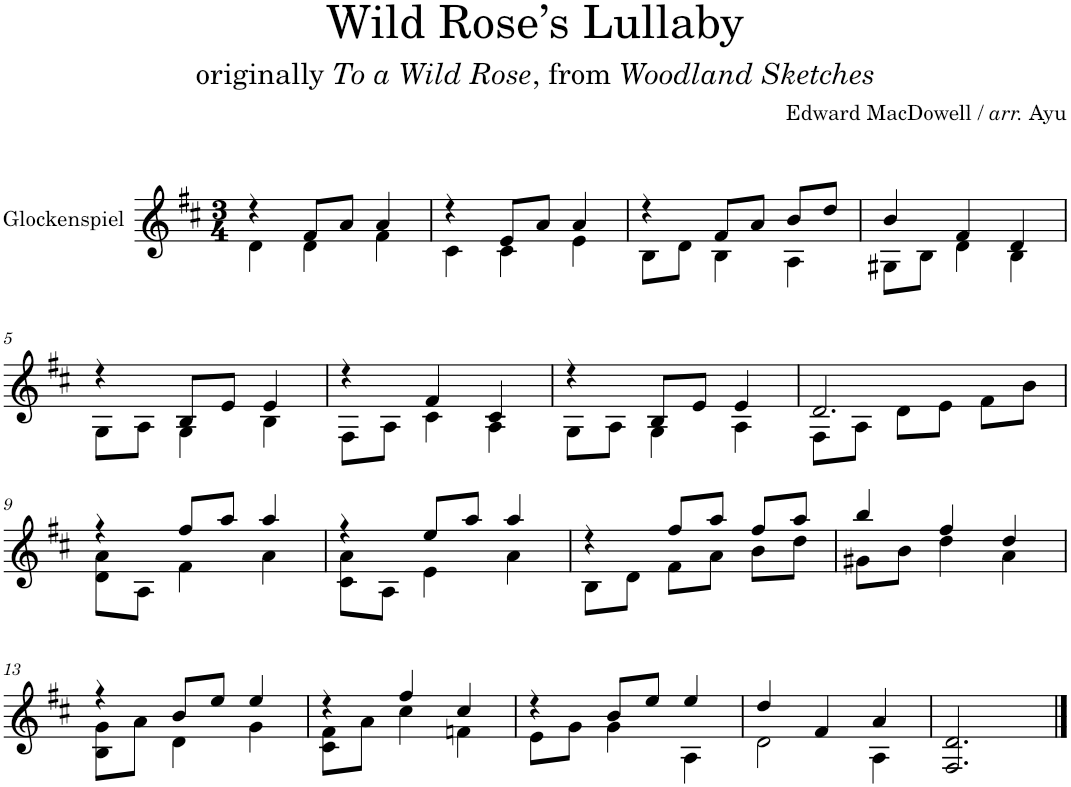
**kern
*part1
*staff1
*I"Glockenspiel
*I'Gsp
*clefG2
*Trd-14c-24
*k[f#c#]
*M3/4
=1
*^
4r	4d\
8f#/L	4d\
8a/J	.
4a/	4f#\
=2	=2
4r	4c#\
8e/L	4c#\
8a/J	.
4a/	4e\
=3	=3
4r	8B\L
.	8d\J
8f#/L	4B\
8a/J	.
8b/L	4A\
8dd/J	.
=4	=4
4b/	8G#X\L
.	8B\J
4f#/	4d\
4d/	4B\
!!LO:LB:g=z	!!
=5	=5
4r	8G\L
.	8A\J
8B/L	4G\
8e/J	.
4e/	4B\
=6	=6
4r	8F#\L
.	8A\J
4f#/	4c#\
4c#/	4A\
=7	=7
4r	8G\L
.	8A\J
8B/L	4G\
8e/J	.
4e/	4A\
=8	=8
2.d/	8F#\L
.	8A\J
.	8d\L
.	8e\J
.	8f#\L
.	8b\J
!!LO:LB:g=z	!!
=9	=9
4r	8d\ 8a\L
.	8A\J
8ff#/L	4f#\
8aa/J	.
4aa/	4a\
=10	=10
4r	8c#\ 8a\L
.	8A\J
8ee/L	4e\
8aa/J	.
4aa/	4a\
=11	=11
4r	8B\L
.	8d\J
8ff#/L	8f#\L
8aa/J	8a\J
8ff#/L	8b\L
8aa/J	8dd\J
=12	=12
4bb/	8g#X\L
.	8b\J
4ff#/	4dd\
4dd/	4a\
!!LO:LB:g=z	!!
=13	=13
4r	8B\ 8g\L
.	8a\J
8b/L	4d\
8ee/J	.
4ee/	4g\
=14	=14
4r	8c#\ 8f#\L
.	8a\J
4ff#/	4cc#\
4cc#/	4fn\
=15	=15
4r	8e\L
.	8g\J
8b/L	4g\
8ee/J	.
4ee/	4A\
=16	=16
4dd/	2d\
4f#/	.
4a/	4A\
*v	*v
=17
2.F#/ 2.d/
==
*-
